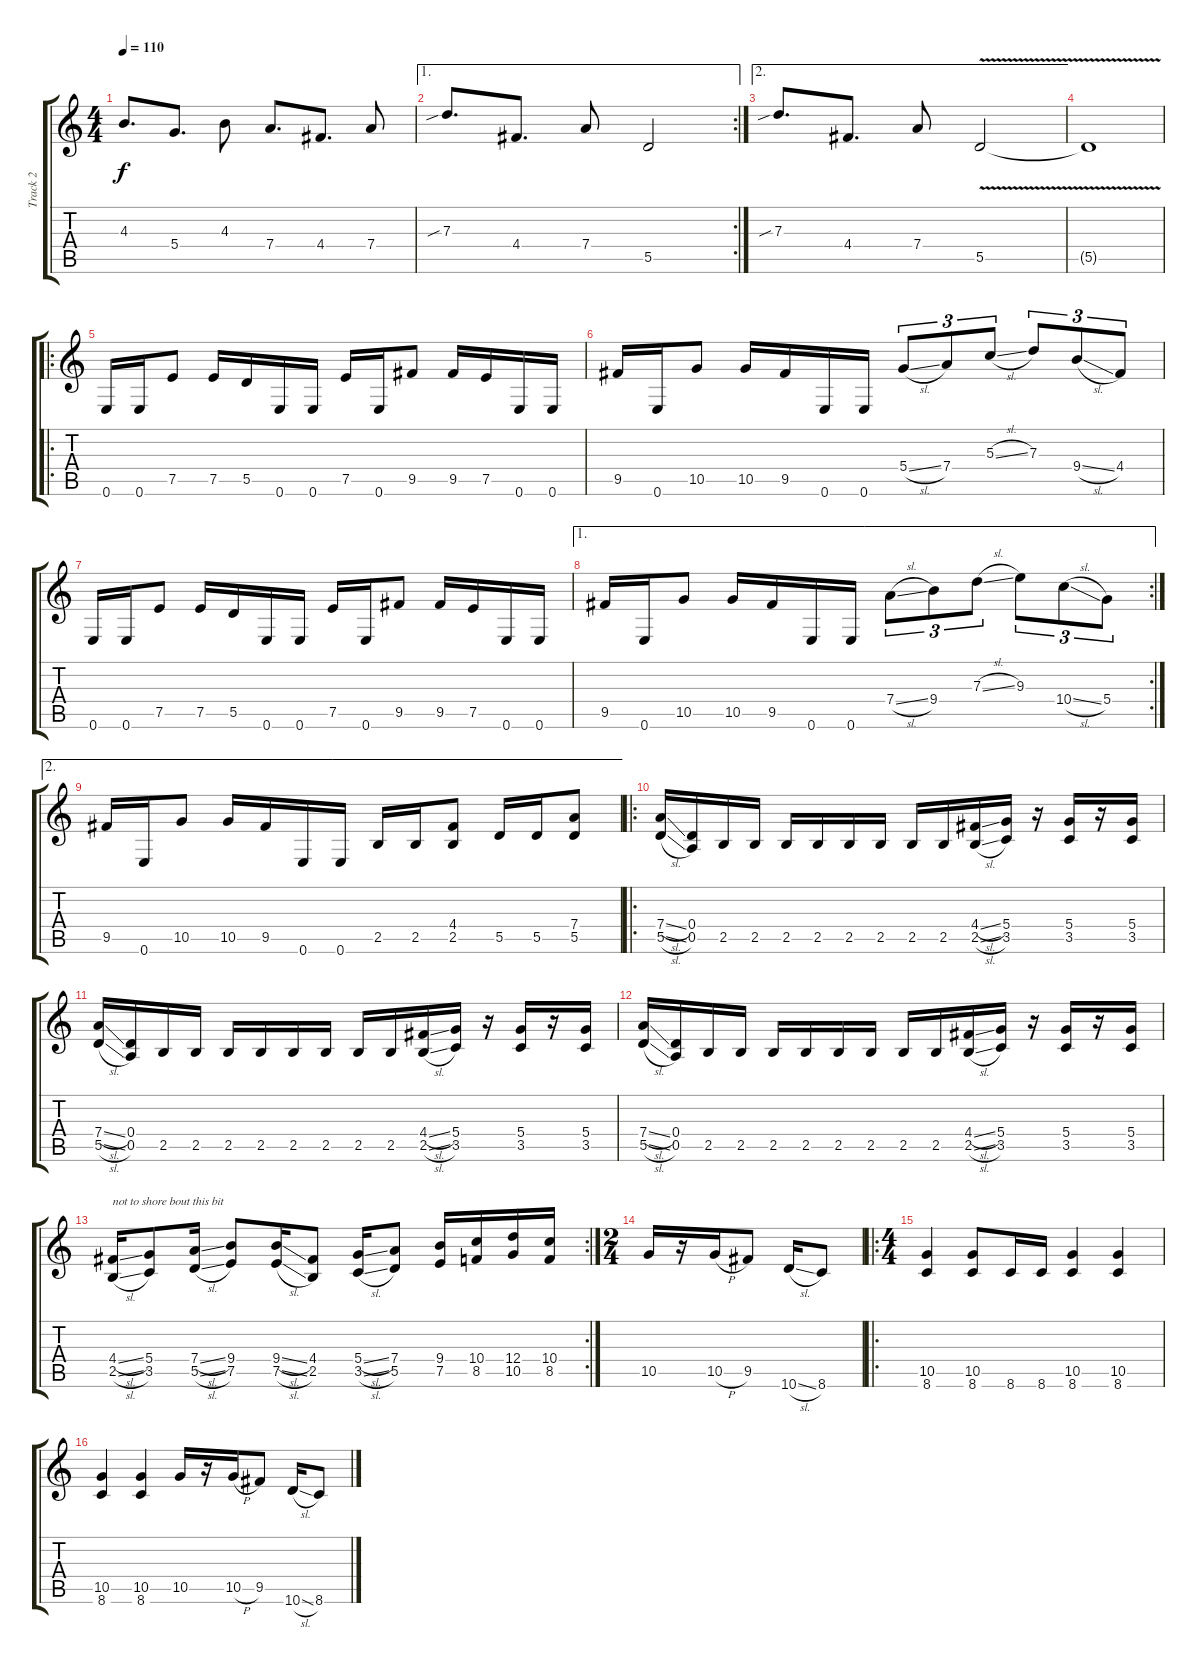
\track ("Track 2" "Track 2") {instrument distortionguitar}
\staff {score tabs}
\tuning (E4 B3 G3 D3 A2 E2) {hide}
\ts (4 4)
\tempo 110
\clef g2
\ks c
4.3.8{d dy f} 5.4.8{d} 4.3.8 7.4.8{d} 4.4.8{d} 7.4.8 |
\ae 1
\rc 2
7.3{sib}.8{d} 4.4.8{d} 7.4.8 5.5.2 |
\ae 2
7.3{sib}.8{d} 4.4.8{d} 7.4.8 5.5{v}.2 |
5.5{v t}.1 |
\ro
0.6.16 0.6.16 7.5.8 7.5.16 5.5.16 0.6.16 0.6.16 7.5.16 0.6.16 9.5.8 9.5.16 7.5.16 0.6.16 0.6.16 |
9.5.16 0.6.16 10.5.8 10.5.16 9.5.16 0.6.16 0.6.16 5.4{sl}.8{tu (3 2)} 7.4.8{tu (3 2)} 5.3{sl}.8{tu (3 2)} 7.3.8{tu (3 2)} 9.4{sl}.8{tu (3 2)} 4.4.8{tu (3 2)} |
0.6.16 0.6.16 7.5.8 7.5.16 5.5.16 0.6.16 0.6.16 7.5.16 0.6.16 9.5.8 9.5.16 7.5.16 0.6.16 0.6.16 |
\ae 1
\rc 2
9.5.16 0.6.16 10.5.8 10.5.16 9.5.16 0.6.16 0.6.16 7.4{sl}.8{tu (3 2)} 9.4.8{tu (3 2)} 7.3{sl}.8{tu (3 2)} 9.3.8{tu (3 2)} 10.4{sl}.8{tu (3 2)} 5.4.8{tu (3 2)} |
\ae 2
9.5.16 0.6.16 10.5.8 10.5.16 9.5.16 0.6.16 0.6.16 2.5.16 2.5.16 (4.4 2.5).8 5.5.16 5.5.16 (7.4 5.5).8 |
\ro
(7.4{sl} 5.5{sl}).16 (0.4 0.5).16 2.5.16 2.5.16 2.5.16 2.5.16 2.5.16 2.5.16 2.5.16 2.5.16 (4.4{sl} 2.5{sl}).16 (5.4 3.5).16 r.16 (5.4 3.5).16 r.16 (5.4 3.5).16 |
(7.4{sl} 5.5{sl}).16 (0.4 0.5).16 2.5.16 2.5.16 2.5.16 2.5.16 2.5.16 2.5.16 2.5.16 2.5.16 (4.4{sl} 2.5{sl}).16 (5.4 3.5).16 r.16 (5.4 3.5).16 r.16 (5.4 3.5).16 |
(7.4{sl} 5.5{sl}).16 (0.4 0.5).16 2.5.16 2.5.16 2.5.16 2.5.16 2.5.16 2.5.16 2.5.16 2.5.16 (4.4{sl} 2.5{sl}).16 (5.4 3.5).16 r.16 (5.4 3.5).16 r.16 (5.4 3.5).16 |
\rc 2
(4.4{sl} 2.5{sl}).16{txt "not to shore bout this bit"} (5.4 3.5).8 (7.4{sl} 5.5{sl}).16 (9.4 7.5).8 (9.4{sl} 7.5{sl}).16 (4.4 2.5).8 (5.4{sl} 3.5{sl}).16 (7.4 5.5).8 (9.4 7.5).16 (10.4 8.5).16 (12.4 10.5).16 (10.4 8.5).16 |
\ts (2 4)
10.5.16 r.16 10.5{h}.16 9.5.8 10.6{sl}.16 8.6.8 |
\ro
\ts (4 4)
(10.5 8.6).4 (10.5 8.6).8 8.6.16 8.6.16 (10.5 8.6).4 (10.5 8.6).4 |
(10.5 8.6).4 (10.5 8.6).4 10.5.16 r.16 10.5{h}.16 9.5.8 10.6{sl}.16 8.6.8
